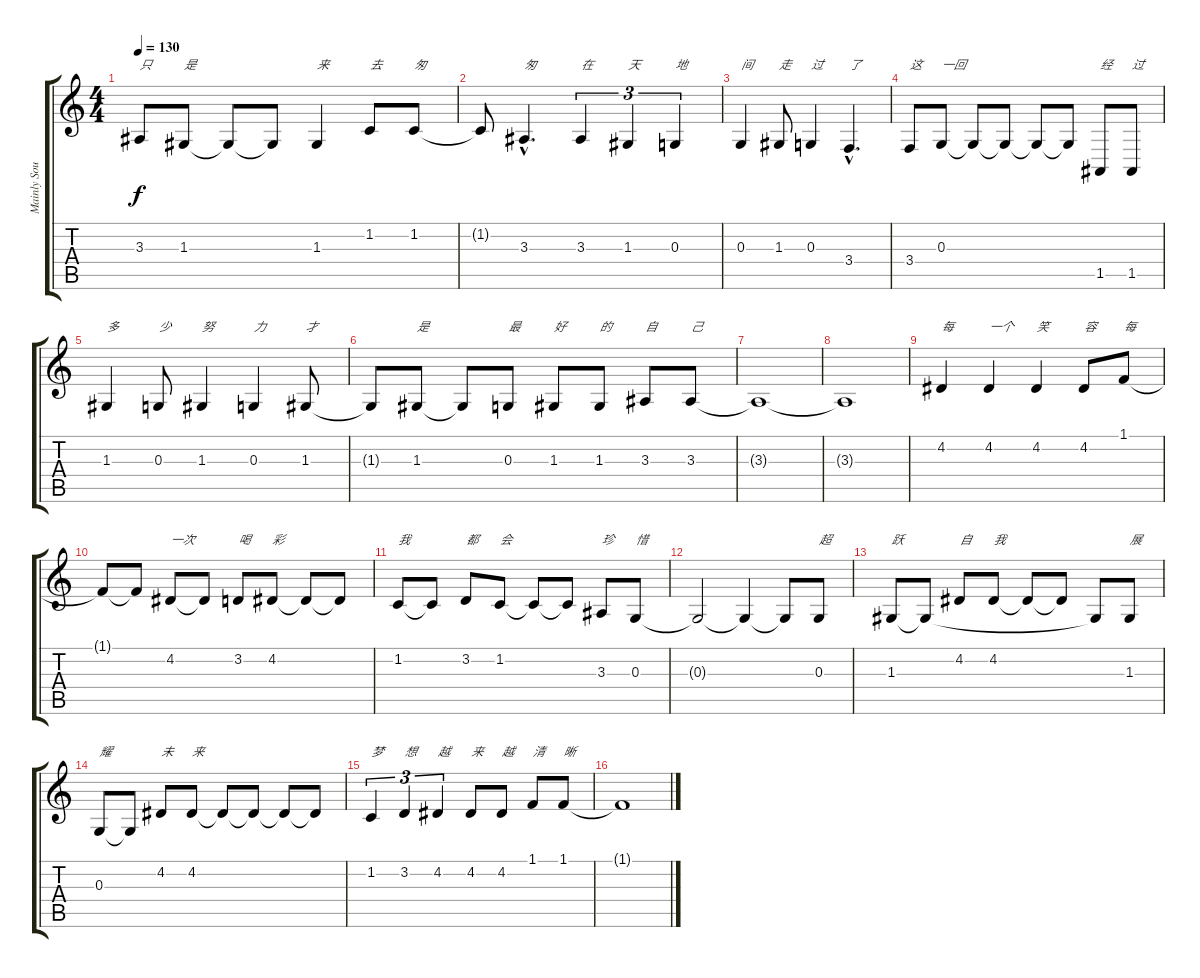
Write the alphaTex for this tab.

\track ("Mainly Sound" "Mainly Sou") {instrument viola}
\staff {score tabs}
\tuning (E4 B3 G3 D3 A2 E2) {hide}
\ts (4 4)
\tempo 130
\clef g2
\ks c
3.3.8{txt "只" dy f} 1.3.8{txt "是"} 1.3{t}.8 1.3{t}.8 1.3.4{txt "来"} 1.2.8{txt "去"} 1.2.8{txt "匆"} |
1.2{t}.8 3.3{hac}.4{d txt "匆"} 3.3.4{tu (3 2) txt "在"} 1.3.4{tu (3 2) txt "天"} 0.3.4{tu (3 2) txt "地"} |
0.3.4{txt "间"} 1.3.8{txt "走"} 0.3.4{txt "过"} 3.4{hac}.4{d txt "了"} |
3.4.8{txt "这"} 0.3.8{txt "一回"} 0.3{t}.8 0.3{t}.8 0.3{t}.8 0.3{t}.8 1.5.8{txt "经"} 1.5.8{txt "过"} |
1.3.4{txt "多"} 0.3.8{txt "少"} 1.3.4{txt "努"} 0.3.4{txt "力"} 1.3.8{txt "才"} |
1.3{t}.8 1.3.8{txt "是"} 1.3{t}.8 0.3.8{txt "最"} 1.3.8{txt "好"} 1.3.8{txt "的"} 3.3.8{txt "自"} 3.3.8{txt "己"} |
3.3{t}.1 |
3.3{t}.1 |
4.2.4{txt "每"} 4.2.4{txt "一个"} 4.2.4{txt "笑"} 4.2.8{txt "容"} 1.1.8{txt "每"} |
1.1{t}.8 1.1{t}.8 4.2.8{txt "一次"} 4.2{t}.8 3.2.8{txt "喝"} 4.2.8{txt "彩"} 4.2{t}.8 4.2{t}.8 |
1.2.8{txt "我"} 1.2{t}.8 3.2.8{txt "都"} 1.2.8{txt "会"} 1.2{t}.8 1.2{t}.8 3.3.8{txt "珍"} 0.3.8{txt "惜"} |
0.3{t}.2 0.3{t}.4 0.3{t}.8 0.3.8{txt "超"} |
1.3.8{txt "跃"} 1.3{t}.8 4.2.8{txt "自"} 4.2.8{txt "我"} 4.2{t}.8 4.2{t}.8 1.3{t}.8 1.3.8{txt "展"} |
0.3.8{txt "耀"} 0.3{t}.8 4.2.8{txt "未"} 4.2.8{txt "来"} 4.2{t}.8 4.2{t}.8 4.2{t}.8 4.2{t}.8 |
1.2.4{tu (3 2) txt "梦"} 3.2.4{tu (3 2) txt "想"} 4.2.4{tu (3 2) txt "越"} 4.2.8{txt "来"} 4.2.8{txt "越"} 1.1.8{txt "清"} 1.1.8{txt "晰"} |
1.1{t}.1
